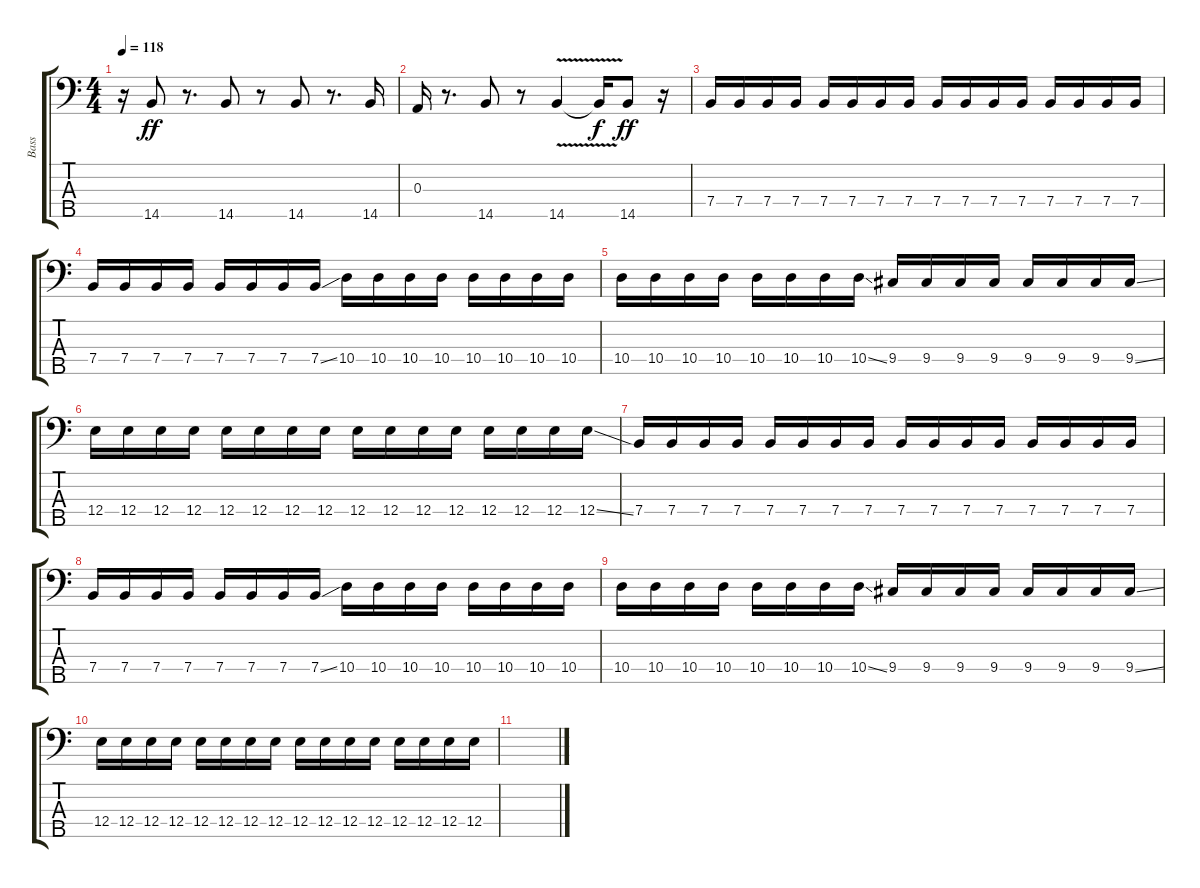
\track ("Bass" "Bass") {instrument electricbassfinger}
\staff {score tabs}
\tuning (G2 D2 A1 E1 A0) {hide}
\ts (4 4)
\tempo 118
\clef f4
\ks c
r.16{dy ff} 14.5.8 r.8{d} 14.5.8 r.8 14.5.8 r.8{d} 14.5.16 |
0.3.16 r.8{d} 14.5.8 r.8 14.5{v}.4 14.5{t}.16{dy f} 14.5.8{dy ff} r.16 |
\section ("" "")
7.4.16 7.4.16 7.4.16 7.4.16 7.4.16 7.4.16 7.4.16 7.4.16 7.4.16 7.4.16 7.4.16 7.4.16 7.4.16 7.4.16 7.4.16 7.4.16 |
7.4.16 7.4.16 7.4.16 7.4.16 7.4.16 7.4.16 7.4.16 7.4{ss}.16 10.4.16 10.4.16 10.4.16 10.4.16 10.4.16 10.4.16 10.4.16 10.4.16 |
10.4.16 10.4.16 10.4.16 10.4.16 10.4.16 10.4.16 10.4.16 10.4{ss}.16 9.4.16 9.4.16 9.4.16 9.4.16 9.4.16 9.4.16 9.4.16 9.4{ss}.16 |
12.4.16 12.4.16 12.4.16 12.4.16 12.4.16 12.4.16 12.4.16 12.4.16 12.4.16 12.4.16 12.4.16 12.4.16 12.4.16 12.4.16 12.4.16 12.4{ss}.16 |
7.4.16 7.4.16 7.4.16 7.4.16 7.4.16 7.4.16 7.4.16 7.4.16 7.4.16 7.4.16 7.4.16 7.4.16 7.4.16 7.4.16 7.4.16 7.4.16 |
7.4.16 7.4.16 7.4.16 7.4.16 7.4.16 7.4.16 7.4.16 7.4{ss}.16 10.4.16 10.4.16 10.4.16 10.4.16 10.4.16 10.4.16 10.4.16 10.4.16 |
10.4.16 10.4.16 10.4.16 10.4.16 10.4.16 10.4.16 10.4.16 10.4{ss}.16 9.4.16 9.4.16 9.4.16 9.4.16 9.4.16 9.4.16 9.4.16 9.4{ss}.16 |
12.4.16 12.4.16 12.4.16 12.4.16 12.4.16 12.4.16 12.4.16 12.4.16 12.4.16 12.4.16 12.4.16 12.4.16 12.4.16 12.4.16 12.4.16 12.4.16 |
\section ("" "")
